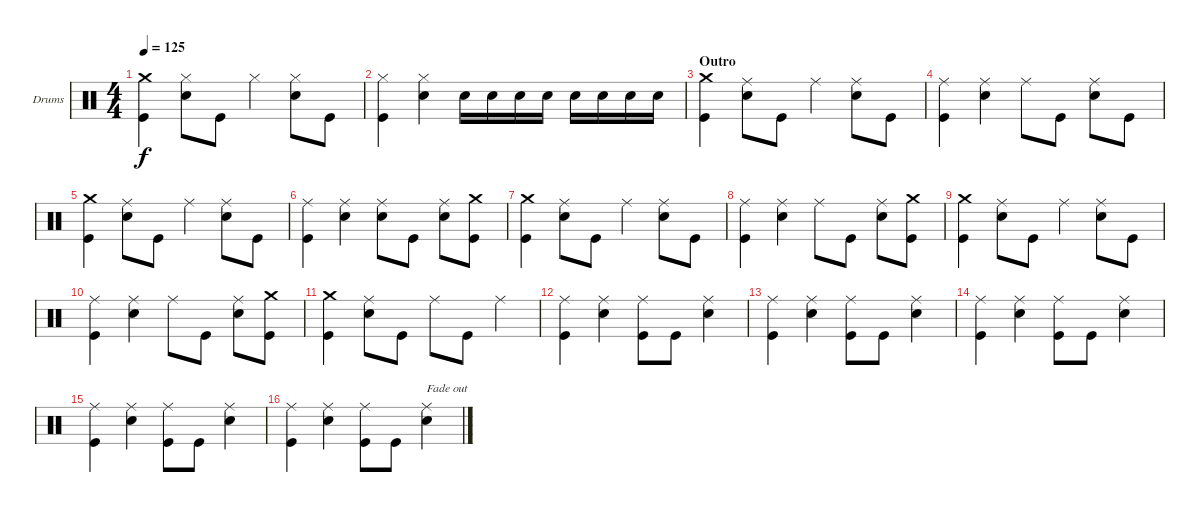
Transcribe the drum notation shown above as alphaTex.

\bracketExtendMode groupsimilarinstruments
\firstSystemTrackNameOrientation horizontal
\otherSystemsTrackNameOrientation horizontal
\track ("Tico Torres" "Drums") {instrument percussion}
\staff {score}
\articulation defaults
\ts (4 4)
\tempo 125
\clef neutral
\ks c
("Crash medium (hit)" "Kick (hit)").4{dy f} ("Hi-Hat (closed)" "Snare (hit) 2").8 "Kick (hit)".8 "Hi-Hat (closed)".4 ("Hi-Hat (closed)" "Snare (hit) 2").8 "Kick (hit)".8 |
("Hi-Hat (closed)" "Kick (hit)").4 ("Hi-Hat (closed)" "Snare (hit) 2").4 "Snare (hit) 2".16 "Snare (hit) 2".16 "Snare (hit) 2".16 "Snare (hit) 2".16 "Snare (hit) 2".16 "Snare (hit) 2".16 "Snare (hit) 2".16 "Snare (hit) 2".16 |
\section ("" "Outro")
("Crash medium (hit)" "Kick (hit)").4 ("Ride (middle)" "Snare (hit) 2").8 "Kick (hit)".8 "Ride (middle)".4 ("Ride (middle)" "Snare (hit) 2").8 "Kick (hit)".8 |
("Ride (middle)" "Kick (hit)").4 ("Ride (middle)" "Snare (hit) 2").4 "Ride (middle)".8 "Kick (hit)".8 ("Ride (middle)" "Snare (hit) 2").8 "Kick (hit)".8 |
("Crash medium (hit)" "Kick (hit)").4 ("Ride (middle)" "Snare (hit) 2").8 "Kick (hit)".8 "Ride (middle)".4 ("Ride (middle)" "Snare (hit) 2").8 "Kick (hit)".8 |
("Ride (middle)" "Kick (hit)").4 ("Ride (middle)" "Snare (hit) 2").4 ("Ride (middle)" "Snare (hit) 2").8 "Kick (hit)".8 ("Ride (middle)" "Snare (hit) 2").8 ("Crash medium (hit)" "Kick (hit)").8 |
("Crash medium (hit)" "Kick (hit)").4 ("Ride (middle)" "Snare (hit) 2").8 "Kick (hit)".8 "Ride (middle)".4 ("Ride (middle)" "Snare (hit) 2").8 "Kick (hit)".8 |
("Ride (middle)" "Kick (hit)").4 ("Ride (middle)" "Snare (hit) 2").4 "Ride (middle)".8 "Kick (hit)".8 ("Ride (middle)" "Snare (hit) 2").8 ("Crash medium (hit)" "Kick (hit)").8 |
("Crash medium (hit)" "Kick (hit)").4 ("Ride (middle)" "Snare (hit) 2").8 "Kick (hit)".8 "Ride (middle)".4 ("Ride (middle)" "Snare (hit) 2").8 "Kick (hit)".8 |
("Ride (middle)" "Kick (hit)").4 ("Ride (middle)" "Snare (hit) 2").4 "Ride (middle)".8 "Kick (hit)".8 ("Ride (middle)" "Snare (hit) 2").8 ("Crash medium (hit)" "Kick (hit)").8 |
("Crash medium (hit)" "Kick (hit)").4 ("Ride (middle)" "Snare (hit) 2").8 "Kick (hit)".8 "Ride (middle)".8 "Kick (hit)".8 "Ride (middle)".4 |
("Ride (middle)" "Kick (hit)").4 ("Ride (middle)" "Snare (hit) 2").4 ("Ride (middle)" "Kick (hit)").8 "Kick (hit)".8 ("Ride (middle)" "Snare (hit) 2").4 |
("Ride (middle)" "Kick (hit)").4 ("Ride (middle)" "Snare (hit) 2").4 ("Ride (middle)" "Kick (hit)").8 "Kick (hit)".8 ("Ride (middle)" "Snare (hit) 2").4 |
("Ride (middle)" "Kick (hit)").4 ("Ride (middle)" "Snare (hit) 2").4 ("Ride (middle)" "Kick (hit)").8 "Kick (hit)".8 ("Ride (middle)" "Snare (hit) 2").4 |
("Ride (middle)" "Kick (hit)").4 ("Ride (middle)" "Snare (hit) 2").4 ("Ride (middle)" "Kick (hit)").8 "Kick (hit)".8 ("Ride (middle)" "Snare (hit) 2").4 |
("Ride (middle)" "Kick (hit)").4 ("Ride (middle)" "Snare (hit) 2").4 ("Ride (middle)" "Kick (hit)").8 "Kick (hit)".8 ("Ride (middle)" "Snare (hit) 2").4{txt "Fade out"}
